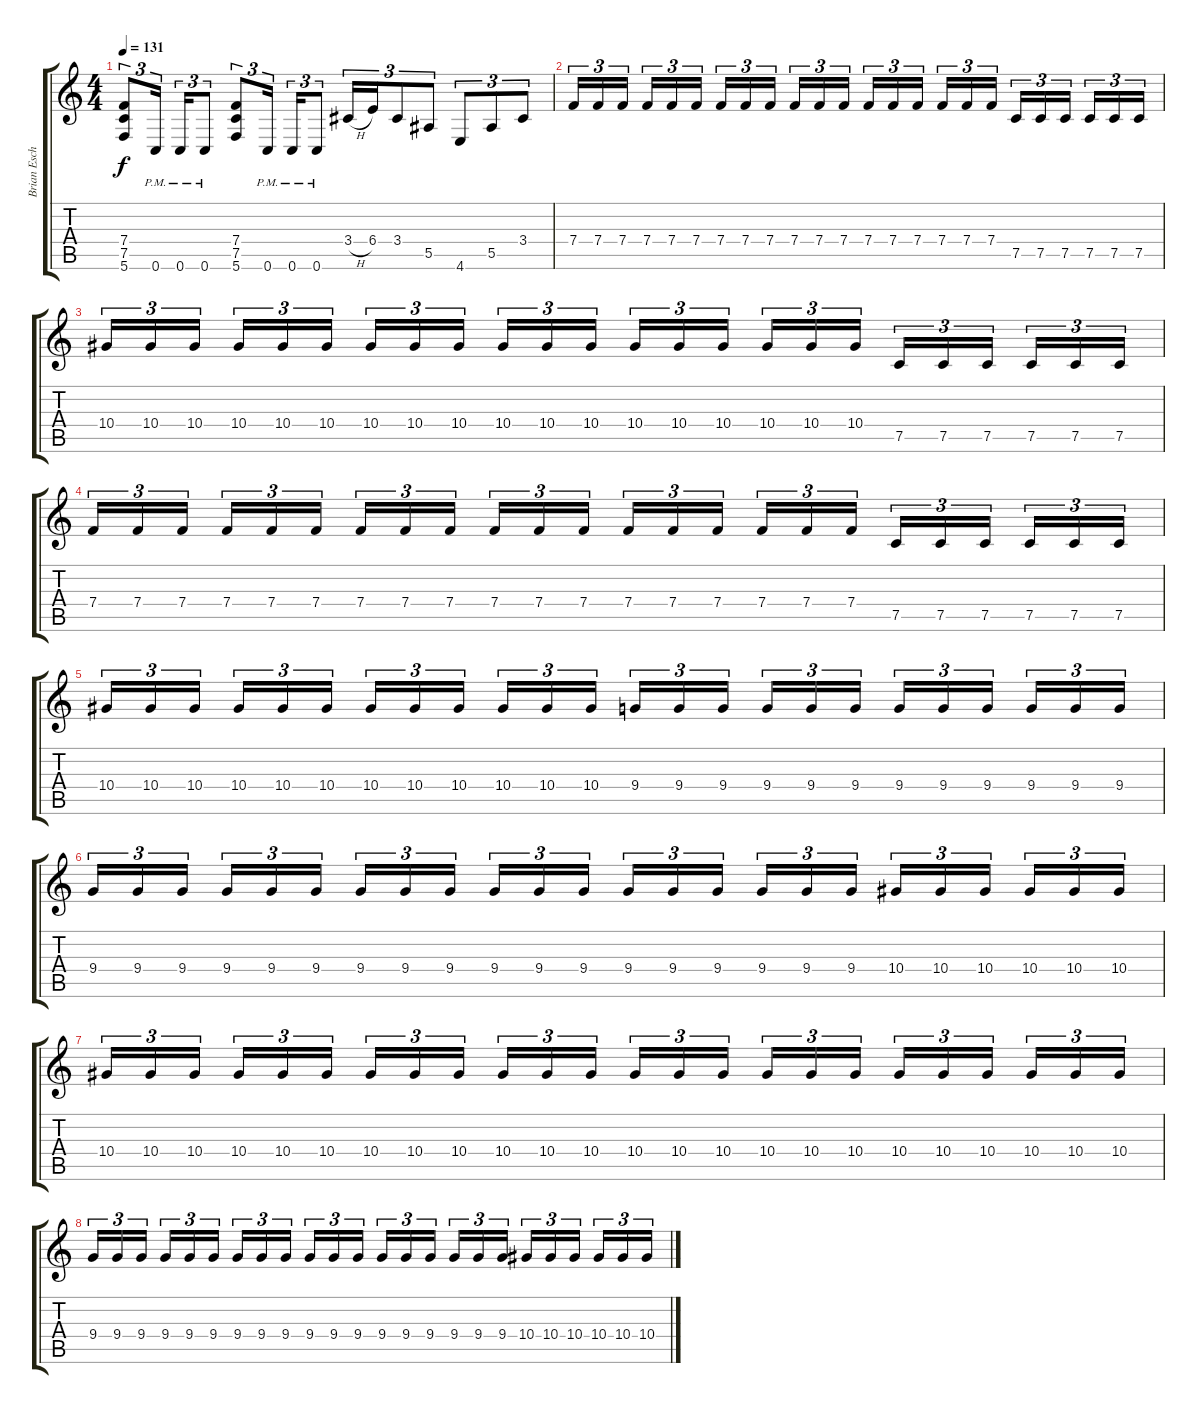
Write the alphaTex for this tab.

\track ("Brian Eschbach (Lead Guitar)" "Brian Esch") {instrument distortionguitar}
\staff {score tabs}
\tuning (C4 G3 Eb3 Bb2 F2 C2) {hide}
\ts (4 4)
\tempo 131
\clef g2
\ks c
(7.4 7.5 5.6).8{tu (3 2) dy f} 0.6{pm}.16{tu (3 2)} 0.6{pm}.16{tu (3 2)} 0.6{pm}.8{tu (3 2)} (7.4 7.5 5.6).8{tu (3 2)} 0.6{pm}.16{tu (3 2)} 0.6{pm}.16{tu (3 2)} 0.6{pm}.8{tu (3 2)} 3.4{h}.16{tu (3 2)} 6.4.16{tu (3 2)} 3.4.8{tu (3 2)} 5.5.8{tu (3 2)} 4.6.8{tu (3 2)} 5.5.8{tu (3 2)} 3.4.8{tu (3 2)} |
7.4.16{tu (3 2)} 7.4.16{tu (3 2)} 7.4.16{tu (3 2)} 7.4.16{tu (3 2)} 7.4.16{tu (3 2)} 7.4.16{tu (3 2)} 7.4.16{tu (3 2)} 7.4.16{tu (3 2)} 7.4.16{tu (3 2)} 7.4.16{tu (3 2)} 7.4.16{tu (3 2)} 7.4.16{tu (3 2)} 7.4.16{tu (3 2)} 7.4.16{tu (3 2)} 7.4.16{tu (3 2)} 7.4.16{tu (3 2)} 7.4.16{tu (3 2)} 7.4.16{tu (3 2)} 7.5.16{tu (3 2)} 7.5.16{tu (3 2)} 7.5.16{tu (3 2)} 7.5.16{tu (3 2)} 7.5.16{tu (3 2)} 7.5.16{tu (3 2)} |
10.4.16{tu (3 2)} 10.4.16{tu (3 2)} 10.4.16{tu (3 2)} 10.4.16{tu (3 2)} 10.4.16{tu (3 2)} 10.4.16{tu (3 2)} 10.4.16{tu (3 2)} 10.4.16{tu (3 2)} 10.4.16{tu (3 2)} 10.4.16{tu (3 2)} 10.4.16{tu (3 2)} 10.4.16{tu (3 2)} 10.4.16{tu (3 2)} 10.4.16{tu (3 2)} 10.4.16{tu (3 2)} 10.4.16{tu (3 2)} 10.4.16{tu (3 2)} 10.4.16{tu (3 2)} 7.5.16{tu (3 2)} 7.5.16{tu (3 2)} 7.5.16{tu (3 2)} 7.5.16{tu (3 2)} 7.5.16{tu (3 2)} 7.5.16{tu (3 2)} |
7.4.16{tu (3 2)} 7.4.16{tu (3 2)} 7.4.16{tu (3 2)} 7.4.16{tu (3 2)} 7.4.16{tu (3 2)} 7.4.16{tu (3 2)} 7.4.16{tu (3 2)} 7.4.16{tu (3 2)} 7.4.16{tu (3 2)} 7.4.16{tu (3 2)} 7.4.16{tu (3 2)} 7.4.16{tu (3 2)} 7.4.16{tu (3 2)} 7.4.16{tu (3 2)} 7.4.16{tu (3 2)} 7.4.16{tu (3 2)} 7.4.16{tu (3 2)} 7.4.16{tu (3 2)} 7.5.16{tu (3 2)} 7.5.16{tu (3 2)} 7.5.16{tu (3 2)} 7.5.16{tu (3 2)} 7.5.16{tu (3 2)} 7.5.16{tu (3 2)} |
10.4.16{tu (3 2)} 10.4.16{tu (3 2)} 10.4.16{tu (3 2)} 10.4.16{tu (3 2)} 10.4.16{tu (3 2)} 10.4.16{tu (3 2)} 10.4.16{tu (3 2)} 10.4.16{tu (3 2)} 10.4.16{tu (3 2)} 10.4.16{tu (3 2)} 10.4.16{tu (3 2)} 10.4.16{tu (3 2)} 9.4.16{tu (3 2)} 9.4.16{tu (3 2)} 9.4.16{tu (3 2)} 9.4.16{tu (3 2)} 9.4.16{tu (3 2)} 9.4.16{tu (3 2)} 9.4.16{tu (3 2)} 9.4.16{tu (3 2)} 9.4.16{tu (3 2)} 9.4.16{tu (3 2)} 9.4.16{tu (3 2)} 9.4.16{tu (3 2)} |
9.4.16{tu (3 2)} 9.4.16{tu (3 2)} 9.4.16{tu (3 2)} 9.4.16{tu (3 2)} 9.4.16{tu (3 2)} 9.4.16{tu (3 2)} 9.4.16{tu (3 2)} 9.4.16{tu (3 2)} 9.4.16{tu (3 2)} 9.4.16{tu (3 2)} 9.4.16{tu (3 2)} 9.4.16{tu (3 2)} 9.4.16{tu (3 2)} 9.4.16{tu (3 2)} 9.4.16{tu (3 2)} 9.4.16{tu (3 2)} 9.4.16{tu (3 2)} 9.4.16{tu (3 2)} 10.4.16{tu (3 2)} 10.4.16{tu (3 2)} 10.4.16{tu (3 2)} 10.4.16{tu (3 2)} 10.4.16{tu (3 2)} 10.4.16{tu (3 2)} |
10.4.16{tu (3 2)} 10.4.16{tu (3 2)} 10.4.16{tu (3 2)} 10.4.16{tu (3 2)} 10.4.16{tu (3 2)} 10.4.16{tu (3 2)} 10.4.16{tu (3 2)} 10.4.16{tu (3 2)} 10.4.16{tu (3 2)} 10.4.16{tu (3 2)} 10.4.16{tu (3 2)} 10.4.16{tu (3 2)} 10.4.16{tu (3 2)} 10.4.16{tu (3 2)} 10.4.16{tu (3 2)} 10.4.16{tu (3 2)} 10.4.16{tu (3 2)} 10.4.16{tu (3 2)} 10.4.16{tu (3 2)} 10.4.16{tu (3 2)} 10.4.16{tu (3 2)} 10.4.16{tu (3 2)} 10.4.16{tu (3 2)} 10.4.16{tu (3 2)} |
9.4.16{tu (3 2)} 9.4.16{tu (3 2)} 9.4.16{tu (3 2)} 9.4.16{tu (3 2)} 9.4.16{tu (3 2)} 9.4.16{tu (3 2)} 9.4.16{tu (3 2)} 9.4.16{tu (3 2)} 9.4.16{tu (3 2)} 9.4.16{tu (3 2)} 9.4.16{tu (3 2)} 9.4.16{tu (3 2)} 9.4.16{tu (3 2)} 9.4.16{tu (3 2)} 9.4.16{tu (3 2)} 9.4.16{tu (3 2)} 9.4.16{tu (3 2)} 9.4.16{tu (3 2)} 10.4.16{tu (3 2)} 10.4.16{tu (3 2)} 10.4.16{tu (3 2)} 10.4.16{tu (3 2)} 10.4.16{tu (3 2)} 10.4.16{tu (3 2)}
